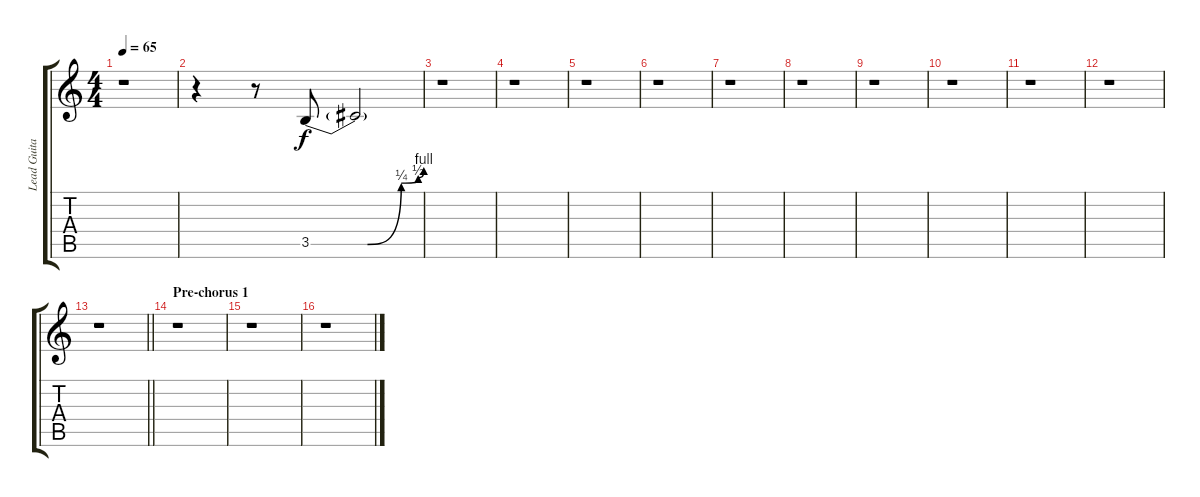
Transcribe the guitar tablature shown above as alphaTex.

\track ("Lead Guitar 1" "Lead Guita") {instrument distortionguitar}
\staff {score tabs}
\tuning (Eb4 Bb3 Gb3 Db3 Ab2 Db2) {hide}
\ts (4 4)
\tempo 65
\clef g2
\ks c
r.1{dy f} |
r.4{volume 10} r.8 3.5{be (custom 0 0 30 0 48 1 57 2 60 4)}.8{volume 3} 3.5{t}.2 |
r.1 |
r.1 |
r.1 |
r.1 |
r.1 |
r.1 |
r.1 |
r.1 |
r.1 |
r.1 |
\barLineRight lightlight
r.1 |
\section ("" "Pre-chorus 1")
r.1 |
r.1 |
r.1
